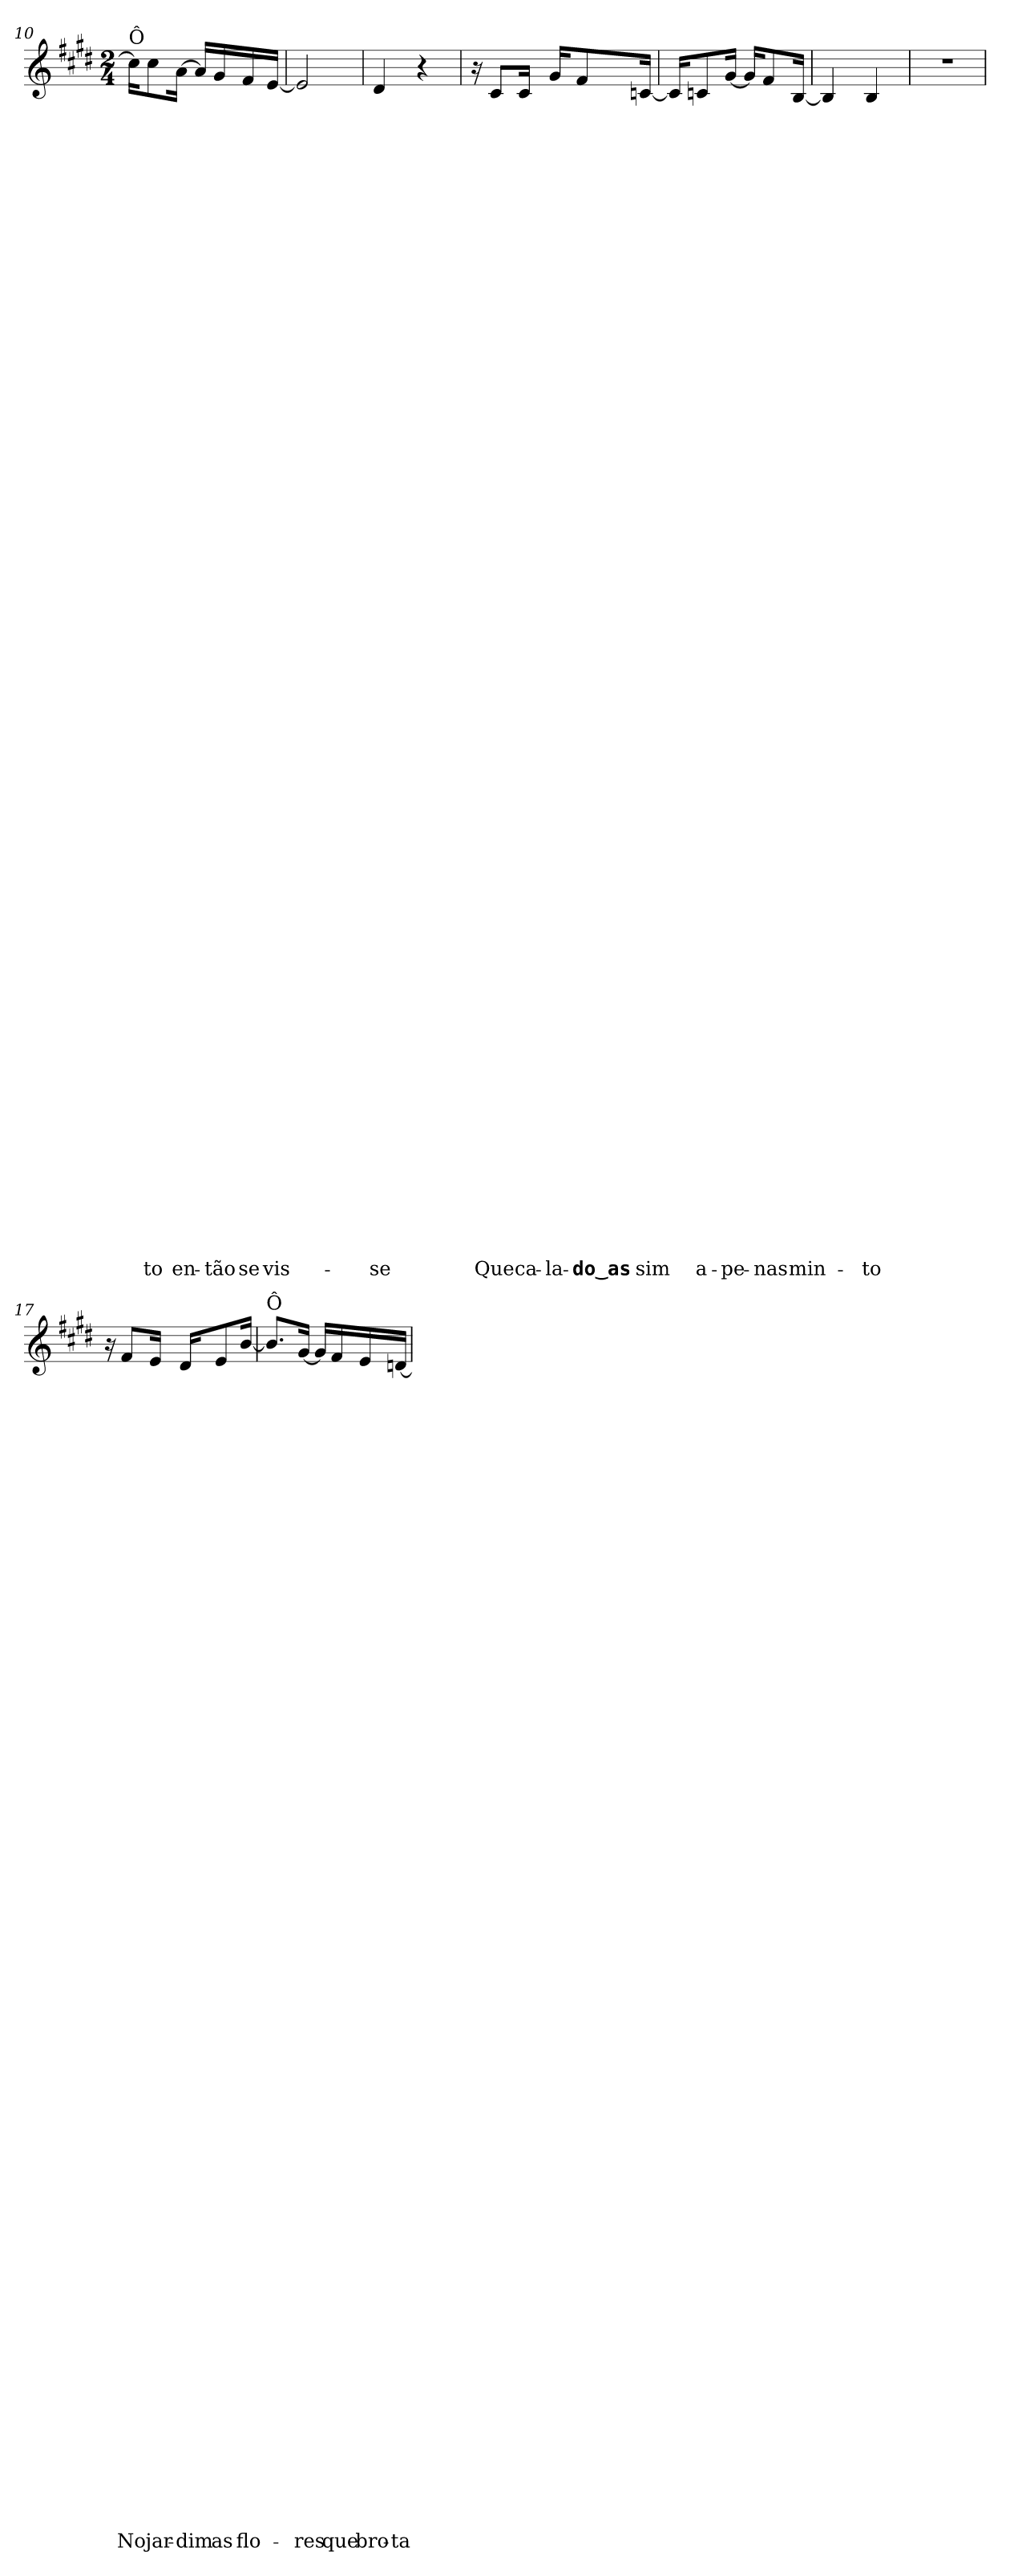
**kern	**text	**text	**text	**text	**text	**text	**text	**text	**text	**text	**text	**text	**text	**text	**text	**text	**text	**text	**text	**text	**text	**text	**text	**text	**text	**text	**text	**text	**text	**text	**text	**text	**text	**text	**text	**text	**text	**text	**text	**text	**text	**text	**text	**text	**text	**text	**text	**text	**text	**text	**text	**text	**text	**text	**text	**text	**text	**text	**text	**text	**text
*part1	*part1	*part1	*part1	*part1	*part1	*part1	*part1	*part1	*part1	*part1	*part1	*part1	*part1	*part1	*part1	*part1	*part1	*part1	*part1	*part1	*part1	*part1	*part1	*part1	*part1	*part1	*part1	*part1	*part1	*part1	*part1	*part1	*part1	*part1	*part1	*part1	*part1	*part1	*part1	*part1	*part1	*part1	*part1	*part1	*part1	*part1	*part1	*part1	*part1	*part1	*part1	*part1	*part1	*part1	*part1	*part1	*part1	*part1	*part1	*part1	*part1
*staff1	*staff1	*staff1	*staff1	*staff1	*staff1	*staff1	*staff1	*staff1	*staff1	*staff1	*staff1	*staff1	*staff1	*staff1	*staff1	*staff1	*staff1	*staff1	*staff1	*staff1	*staff1	*staff1	*staff1	*staff1	*staff1	*staff1	*staff1	*staff1	*staff1	*staff1	*staff1	*staff1	*staff1	*staff1	*staff1	*staff1	*staff1	*staff1	*staff1	*staff1	*staff1	*staff1	*staff1	*staff1	*staff1	*staff1	*staff1	*staff1	*staff1	*staff1	*staff1	*staff1	*staff1	*staff1	*staff1	*staff1	*staff1	*staff1	*staff1	*staff1	*staff1
*clefG2	*	*	*	*	*	*	*	*	*	*	*	*	*	*	*	*	*	*	*	*	*	*	*	*	*	*	*	*	*	*	*	*	*	*	*	*	*	*	*	*	*	*	*	*	*	*	*	*	*	*	*	*	*	*	*	*	*	*	*	*	*
*k[f#c#g#d#]	*	*	*	*	*	*	*	*	*	*	*	*	*	*	*	*	*	*	*	*	*	*	*	*	*	*	*	*	*	*	*	*	*	*	*	*	*	*	*	*	*	*	*	*	*	*	*	*	*	*	*	*	*	*	*	*	*	*	*	*	*
*E:	*	*	*	*	*	*	*	*	*	*	*	*	*	*	*	*	*	*	*	*	*	*	*	*	*	*	*	*	*	*	*	*	*	*	*	*	*	*	*	*	*	*	*	*	*	*	*	*	*	*	*	*	*	*	*	*	*	*	*	*	*
*M2/4	*	*	*	*	*	*	*	*	*	*	*	*	*	*	*	*	*	*	*	*	*	*	*	*	*	*	*	*	*	*	*	*	*	*	*	*	*	*	*	*	*	*	*	*	*	*	*	*	*	*	*	*	*	*	*	*	*	*	*	*	*
=10	=10	=10	=10	=10	=10	=10	=10	=10	=10	=10	=10	=10	=10	=10	=10	=10	=10	=10	=10	=10	=10	=10	=10	=10	=10	=10	=10	=10	=10	=10	=10	=10	=10	=10	=10	=10	=10	=10	=10	=10	=10	=10	=10	=10	=10	=10	=10	=10	=10	=10	=10	=10	=10	=10	=10	=10	=10	=10	=10	=10	=10
!LO:TX:a:t=Ô	!	!	!	!	!	!	!	!	!	!	!	!	!	!	!	!	!	!	!	!	!	!	!	!	!	!	!	!	!	!	!	!	!	!	!	!	!	!	!	!	!	!	!	!	!	!	!	!	!	!	!	!	!	!	!	!	!	!	!	!	!
16cc#\KL]	.	.	.	.	.	.	.	.	.	.	.	.	.	.	.	.	.	.	.	.	.	.	.	.	.	.	.	.	.	.	.	.	.	.	.	.	.	.	.	.	.	.	.	.	.	.	.	.	.	.	.	.	.	.	.	.	.	.	.	.	.
!	!	!	!	!	!	!	!	!	!	!	!	!	!	!	!	!	!	!	!	!	!	!	!	!	!	!	!	!	!	!	!	!	!	!	!	!	!	!	!	!	!	!	!	!	!	!	!	!	!	!	!	!	!	!	!	!	!	!	!	!	!LO:LY:b
8cc#\	.	.	.	.	.	.	.	.	.	.	.	.	.	.	.	.	.	.	.	.	.	.	.	.	.	.	.	.	.	.	.	.	.	.	.	.	.	.	.	.	.	.	.	.	.	.	.	.	.	.	.	.	.	.	.	.	.	.	.	.	-to
!	!	!	!	!	!	!	!	!	!	!	!	!	!	!	!	!	!	!	!	!	!	!	!	!	!	!	!	!	!	!	!	!	!	!	!	!	!	!	!	!	!	!	!	!	!	!	!	!	!	!	!	!	!	!	!	!	!	!	!	!	!LO:LY:b
[16a\Jk	.	.	.	.	.	.	.	.	.	.	.	.	.	.	.	.	.	.	.	.	.	.	.	.	.	.	.	.	.	.	.	.	.	.	.	.	.	.	.	.	.	.	.	.	.	.	.	.	.	.	.	.	.	.	.	.	.	.	.	.	en-
16a/LL]	.	.	.	.	.	.	.	.	.	.	.	.	.	.	.	.	.	.	.	.	.	.	.	.	.	.	.	.	.	.	.	.	.	.	.	.	.	.	.	.	.	.	.	.	.	.	.	.	.	.	.	.	.	.	.	.	.	.	.	.	.
!	!	!	!	!	!	!	!	!	!	!	!	!	!	!	!	!	!	!	!	!	!	!	!	!	!	!	!	!	!	!	!	!	!	!	!	!	!	!	!	!	!	!	!	!	!	!	!	!	!	!	!	!	!	!	!	!	!	!	!	!	!LO:LY:b
16g#/	.	.	.	.	.	.	.	.	.	.	.	.	.	.	.	.	.	.	.	.	.	.	.	.	.	.	.	.	.	.	.	.	.	.	.	.	.	.	.	.	.	.	.	.	.	.	.	.	.	.	.	.	.	.	.	.	.	.	.	.	-tão
!	!	!	!	!	!	!	!	!	!	!	!	!	!	!	!	!	!	!	!	!	!	!	!	!	!	!	!	!	!	!	!	!	!	!	!	!	!	!	!	!	!	!	!	!	!	!	!	!	!	!	!	!	!	!	!	!	!	!	!	!	!LO:LY:b
16f#/	.	.	.	.	.	.	.	.	.	.	.	.	.	.	.	.	.	.	.	.	.	.	.	.	.	.	.	.	.	.	.	.	.	.	.	.	.	.	.	.	.	.	.	.	.	.	.	.	.	.	.	.	.	.	.	.	.	.	.	.	se
!	!	!	!	!	!	!	!	!	!	!	!	!	!	!	!	!	!	!	!	!	!	!	!	!	!	!	!	!	!	!	!	!	!	!	!	!	!	!	!	!	!	!	!	!	!	!	!	!	!	!	!	!	!	!	!	!	!	!	!	!	!LO:LY:b
[16e/JJ	.	.	.	.	.	.	.	.	.	.	.	.	.	.	.	.	.	.	.	.	.	.	.	.	.	.	.	.	.	.	.	.	.	.	.	.	.	.	.	.	.	.	.	.	.	.	.	.	.	.	.	.	.	.	.	.	.	.	.	.	vis-
=11	=11	=11	=11	=11	=11	=11	=11	=11	=11	=11	=11	=11	=11	=11	=11	=11	=11	=11	=11	=11	=11	=11	=11	=11	=11	=11	=11	=11	=11	=11	=11	=11	=11	=11	=11	=11	=11	=11	=11	=11	=11	=11	=11	=11	=11	=11	=11	=11	=11	=11	=11	=11	=11	=11	=11	=11	=11	=11	=11	=11	=11
2e/]	.	.	.	.	.	.	.	.	.	.	.	.	.	.	.	.	.	.	.	.	.	.	.	.	.	.	.	.	.	.	.	.	.	.	.	.	.	.	.	.	.	.	.	.	.	.	.	.	.	.	.	.	.	.	.	.	.	.	.	.	.
=12	=12	=12	=12	=12	=12	=12	=12	=12	=12	=12	=12	=12	=12	=12	=12	=12	=12	=12	=12	=12	=12	=12	=12	=12	=12	=12	=12	=12	=12	=12	=12	=12	=12	=12	=12	=12	=12	=12	=12	=12	=12	=12	=12	=12	=12	=12	=12	=12	=12	=12	=12	=12	=12	=12	=12	=12	=12	=12	=12	=12	=12
!	!	!	!	!	!	!	!	!	!	!	!	!	!	!	!	!	!	!	!	!	!	!	!	!	!	!	!	!	!	!	!	!	!	!	!	!	!	!	!	!	!	!	!	!	!	!	!	!	!	!	!	!	!	!	!	!	!	!	!	!	!LO:LY:b
4d#/	.	.	.	.	.	.	.	.	.	.	.	.	.	.	.	.	.	.	.	.	.	.	.	.	.	.	.	.	.	.	.	.	.	.	.	.	.	.	.	.	.	.	.	.	.	.	.	.	.	.	.	.	.	.	.	.	.	.	.	.	-se
4r	.	.	.	.	.	.	.	.	.	.	.	.	.	.	.	.	.	.	.	.	.	.	.	.	.	.	.	.	.	.	.	.	.	.	.	.	.	.	.	.	.	.	.	.	.	.	.	.	.	.	.	.	.	.	.	.	.	.	.	.	.
!!LO:LB:g=z
=13	=13	=13	=13	=13	=13	=13	=13	=13	=13	=13	=13	=13	=13	=13	=13	=13	=13	=13	=13	=13	=13	=13	=13	=13	=13	=13	=13	=13	=13	=13	=13	=13	=13	=13	=13	=13	=13	=13	=13	=13	=13	=13	=13	=13	=13	=13	=13	=13	=13	=13	=13	=13	=13	=13	=13	=13	=13	=13	=13	=13	=13
16r	.	.	.	.	.	.	.	.	.	.	.	.	.	.	.	.	.	.	.	.	.	.	.	.	.	.	.	.	.	.	.	.	.	.	.	.	.	.	.	.	.	.	.	.	.	.	.	.	.	.	.	.	.	.	.	.	.	.	.	.	.
!	!	!	!	!	!	!	!	!	!	!	!	!	!	!	!	!	!	!	!	!	!	!	!	!	!	!	!	!	!	!	!	!	!	!	!	!	!	!	!	!	!	!	!	!	!	!	!	!	!	!	!	!	!	!	!	!	!	!	!	!	!LO:LY:b
8c#/L	.	.	.	.	.	.	.	.	.	.	.	.	.	.	.	.	.	.	.	.	.	.	.	.	.	.	.	.	.	.	.	.	.	.	.	.	.	.	.	.	.	.	.	.	.	.	.	.	.	.	.	.	.	.	.	.	.	.	.	.	Que
!	!	!	!	!	!	!	!	!	!	!	!	!	!	!	!	!	!	!	!	!	!	!	!	!	!	!	!	!	!	!	!	!	!	!	!	!	!	!	!	!	!	!	!	!	!	!	!	!	!	!	!	!	!	!	!	!	!	!	!	!	!LO:LY:b
16c#/Jk	.	.	.	.	.	.	.	.	.	.	.	.	.	.	.	.	.	.	.	.	.	.	.	.	.	.	.	.	.	.	.	.	.	.	.	.	.	.	.	.	.	.	.	.	.	.	.	.	.	.	.	.	.	.	.	.	.	.	.	.	ca-
!	!	!	!	!	!	!	!	!	!	!	!	!	!	!	!	!	!	!	!	!	!	!	!	!	!	!	!	!	!	!	!	!	!	!	!	!	!	!	!	!	!	!	!	!	!	!	!	!	!	!	!	!	!	!	!	!	!	!	!	!	!LO:LY:b
16g#/KL	.	.	.	.	.	.	.	.	.	.	.	.	.	.	.	.	.	.	.	.	.	.	.	.	.	.	.	.	.	.	.	.	.	.	.	.	.	.	.	.	.	.	.	.	.	.	.	.	.	.	.	.	.	.	.	.	.	.	.	.	-la-
!	!	!	!	!	!	!	!	!	!	!	!	!	!	!	!	!	!	!	!	!	!	!	!	!	!	!	!	!	!	!	!	!	!	!	!	!	!	!	!	!	!	!	!	!	!	!	!	!	!	!	!	!	!	!	!	!	!	!	!	!	!LO:LY:b
8f#/	.	.	.	.	.	.	.	.	.	.	.	.	.	.	.	.	.	.	.	.	.	.	.	.	.	.	.	.	.	.	.	.	.	.	.	.	.	.	.	.	.	.	.	.	.	.	.	.	.	.	.	.	.	.	.	.	.	.	.	.	-do‿as-
!	!	!	!	!	!	!	!	!	!	!	!	!	!	!	!	!	!	!	!	!	!	!	!	!	!	!	!	!	!	!	!	!	!	!	!	!	!	!	!	!	!	!	!	!	!	!	!	!	!	!	!	!	!	!	!	!	!	!	!	!	!LO:LY:b
[16cn/Jk	.	.	.	.	.	.	.	.	.	.	.	.	.	.	.	.	.	.	.	.	.	.	.	.	.	.	.	.	.	.	.	.	.	.	.	.	.	.	.	.	.	.	.	.	.	.	.	.	.	.	.	.	.	.	.	.	.	.	.	.	-sim
=14	=14	=14	=14	=14	=14	=14	=14	=14	=14	=14	=14	=14	=14	=14	=14	=14	=14	=14	=14	=14	=14	=14	=14	=14	=14	=14	=14	=14	=14	=14	=14	=14	=14	=14	=14	=14	=14	=14	=14	=14	=14	=14	=14	=14	=14	=14	=14	=14	=14	=14	=14	=14	=14	=14	=14	=14	=14	=14	=14	=14	=14
16c/KL]	.	.	.	.	.	.	.	.	.	.	.	.	.	.	.	.	.	.	.	.	.	.	.	.	.	.	.	.	.	.	.	.	.	.	.	.	.	.	.	.	.	.	.	.	.	.	.	.	.	.	.	.	.	.	.	.	.	.	.	.	.
!	!	!	!	!	!	!	!	!	!	!	!	!	!	!	!	!	!	!	!	!	!	!	!	!	!	!	!	!	!	!	!	!	!	!	!	!	!	!	!	!	!	!	!	!	!	!	!	!	!	!	!	!	!	!	!	!	!	!	!	!	!LO:LY:b
8cn/	.	.	.	.	.	.	.	.	.	.	.	.	.	.	.	.	.	.	.	.	.	.	.	.	.	.	.	.	.	.	.	.	.	.	.	.	.	.	.	.	.	.	.	.	.	.	.	.	.	.	.	.	.	.	.	.	.	.	.	.	a-
!	!	!	!	!	!	!	!	!	!	!	!	!	!	!	!	!	!	!	!	!	!	!	!	!	!	!	!	!	!	!	!	!	!	!	!	!	!	!	!	!	!	!	!	!	!	!	!	!	!	!	!	!	!	!	!	!	!	!	!	!	!LO:LY:b
[16g#/Jk	.	.	.	.	.	.	.	.	.	.	.	.	.	.	.	.	.	.	.	.	.	.	.	.	.	.	.	.	.	.	.	.	.	.	.	.	.	.	.	.	.	.	.	.	.	.	.	.	.	.	.	.	.	.	.	.	.	.	.	.	-pe-
16g#/KL]	.	.	.	.	.	.	.	.	.	.	.	.	.	.	.	.	.	.	.	.	.	.	.	.	.	.	.	.	.	.	.	.	.	.	.	.	.	.	.	.	.	.	.	.	.	.	.	.	.	.	.	.	.	.	.	.	.	.	.	.	.
!	!	!	!	!	!	!	!	!	!	!	!	!	!	!	!	!	!	!	!	!	!	!	!	!	!	!	!	!	!	!	!	!	!	!	!	!	!	!	!	!	!	!	!	!	!	!	!	!	!	!	!	!	!	!	!	!	!	!	!	!	!LO:LY:b
8f#/	.	.	.	.	.	.	.	.	.	.	.	.	.	.	.	.	.	.	.	.	.	.	.	.	.	.	.	.	.	.	.	.	.	.	.	.	.	.	.	.	.	.	.	.	.	.	.	.	.	.	.	.	.	.	.	.	.	.	.	.	-nas
!	!	!	!	!	!	!	!	!	!	!	!	!	!	!	!	!	!	!	!	!	!	!	!	!	!	!	!	!	!	!	!	!	!	!	!	!	!	!	!	!	!	!	!	!	!	!	!	!	!	!	!	!	!	!	!	!	!	!	!	!	!LO:LY:b
[16B/Jk	.	.	.	.	.	.	.	.	.	.	.	.	.	.	.	.	.	.	.	.	.	.	.	.	.	.	.	.	.	.	.	.	.	.	.	.	.	.	.	.	.	.	.	.	.	.	.	.	.	.	.	.	.	.	.	.	.	.	.	.	min-
=15	=15	=15	=15	=15	=15	=15	=15	=15	=15	=15	=15	=15	=15	=15	=15	=15	=15	=15	=15	=15	=15	=15	=15	=15	=15	=15	=15	=15	=15	=15	=15	=15	=15	=15	=15	=15	=15	=15	=15	=15	=15	=15	=15	=15	=15	=15	=15	=15	=15	=15	=15	=15	=15	=15	=15	=15	=15	=15	=15	=15	=15
4B/]	.	.	.	.	.	.	.	.	.	.	.	.	.	.	.	.	.	.	.	.	.	.	.	.	.	.	.	.	.	.	.	.	.	.	.	.	.	.	.	.	.	.	.	.	.	.	.	.	.	.	.	.	.	.	.	.	.	.	.	.	.
!	!	!	!	!	!	!	!	!	!	!	!	!	!	!	!	!	!	!	!	!	!	!	!	!	!	!	!	!	!	!	!	!	!	!	!	!	!	!	!	!	!	!	!	!	!	!	!	!	!	!	!	!	!	!	!	!	!	!	!	!	!LO:LY:b
4B/	.	.	.	.	.	.	.	.	.	.	.	.	.	.	.	.	.	.	.	.	.	.	.	.	.	.	.	.	.	.	.	.	.	.	.	.	.	.	.	.	.	.	.	.	.	.	.	.	.	.	.	.	.	.	.	.	.	.	.	.	-to
=16	=16	=16	=16	=16	=16	=16	=16	=16	=16	=16	=16	=16	=16	=16	=16	=16	=16	=16	=16	=16	=16	=16	=16	=16	=16	=16	=16	=16	=16	=16	=16	=16	=16	=16	=16	=16	=16	=16	=16	=16	=16	=16	=16	=16	=16	=16	=16	=16	=16	=16	=16	=16	=16	=16	=16	=16	=16	=16	=16	=16	=16
2r	.	.	.	.	.	.	.	.	.	.	.	.	.	.	.	.	.	.	.	.	.	.	.	.	.	.	.	.	.	.	.	.	.	.	.	.	.	.	.	.	.	.	.	.	.	.	.	.	.	.	.	.	.	.	.	.	.	.	.	.	.
=17	=17	=17	=17	=17	=17	=17	=17	=17	=17	=17	=17	=17	=17	=17	=17	=17	=17	=17	=17	=17	=17	=17	=17	=17	=17	=17	=17	=17	=17	=17	=17	=17	=17	=17	=17	=17	=17	=17	=17	=17	=17	=17	=17	=17	=17	=17	=17	=17	=17	=17	=17	=17	=17	=17	=17	=17	=17	=17	=17	=17	=17
16r	.	.	.	.	.	.	.	.	.	.	.	.	.	.	.	.	.	.	.	.	.	.	.	.	.	.	.	.	.	.	.	.	.	.	.	.	.	.	.	.	.	.	.	.	.	.	.	.	.	.	.	.	.	.	.	.	.	.	.	.	.
!	!	!	!	!	!	!	!	!	!	!	!	!	!	!	!	!	!	!	!	!	!	!	!	!	!	!	!	!	!	!	!	!	!	!	!	!	!	!	!	!	!	!	!	!	!	!	!	!	!	!	!	!	!	!	!	!	!	!	!	!	!LO:LY:b
8f#/L	.	.	.	.	.	.	.	.	.	.	.	.	.	.	.	.	.	.	.	.	.	.	.	.	.	.	.	.	.	.	.	.	.	.	.	.	.	.	.	.	.	.	.	.	.	.	.	.	.	.	.	.	.	.	.	.	.	.	.	.	No
!	!	!	!	!	!	!	!	!	!	!	!	!	!	!	!	!	!	!	!	!	!	!	!	!	!	!	!	!	!	!	!	!	!	!	!	!	!	!	!	!	!	!	!	!	!	!	!	!	!	!	!	!	!	!	!	!	!	!	!	!	!LO:LY:b
16e/Jk	.	.	.	.	.	.	.	.	.	.	.	.	.	.	.	.	.	.	.	.	.	.	.	.	.	.	.	.	.	.	.	.	.	.	.	.	.	.	.	.	.	.	.	.	.	.	.	.	.	.	.	.	.	.	.	.	.	.	.	.	jar-
!	!	!	!	!	!	!	!	!	!	!	!	!	!	!	!	!	!	!	!	!	!	!	!	!	!	!	!	!	!	!	!	!	!	!	!	!	!	!	!	!	!	!	!	!	!	!	!	!	!	!	!	!	!	!	!	!	!	!	!	!	!LO:LY:b
16d#/KL	.	.	.	.	.	.	.	.	.	.	.	.	.	.	.	.	.	.	.	.	.	.	.	.	.	.	.	.	.	.	.	.	.	.	.	.	.	.	.	.	.	.	.	.	.	.	.	.	.	.	.	.	.	.	.	.	.	.	.	.	-dim
!	!	!	!	!	!	!	!	!	!	!	!	!	!	!	!	!	!	!	!	!	!	!	!	!	!	!	!	!	!	!	!	!	!	!	!	!	!	!	!	!	!	!	!	!	!	!	!	!	!	!	!	!	!	!	!	!	!	!	!	!	!LO:LY:b
8e/	.	.	.	.	.	.	.	.	.	.	.	.	.	.	.	.	.	.	.	.	.	.	.	.	.	.	.	.	.	.	.	.	.	.	.	.	.	.	.	.	.	.	.	.	.	.	.	.	.	.	.	.	.	.	.	.	.	.	.	.	as
!	!	!	!	!	!	!	!	!	!	!	!	!	!	!	!	!	!	!	!	!	!	!	!	!	!	!	!	!	!	!	!	!	!	!	!	!	!	!	!	!	!	!	!	!	!	!	!	!	!	!	!	!	!	!	!	!	!	!	!	!	!LO:LY:b
[16b/Jk	.	.	.	.	.	.	.	.	.	.	.	.	.	.	.	.	.	.	.	.	.	.	.	.	.	.	.	.	.	.	.	.	.	.	.	.	.	.	.	.	.	.	.	.	.	.	.	.	.	.	.	.	.	.	.	.	.	.	.	.	flo-
=18	=18	=18	=18	=18	=18	=18	=18	=18	=18	=18	=18	=18	=18	=18	=18	=18	=18	=18	=18	=18	=18	=18	=18	=18	=18	=18	=18	=18	=18	=18	=18	=18	=18	=18	=18	=18	=18	=18	=18	=18	=18	=18	=18	=18	=18	=18	=18	=18	=18	=18	=18	=18	=18	=18	=18	=18	=18	=18	=18	=18	=18
!LO:TX:a:t=Ô	!	!	!	!	!	!	!	!	!	!	!	!	!	!	!	!	!	!	!	!	!	!	!	!	!	!	!	!	!	!	!	!	!	!	!	!	!	!	!	!	!	!	!	!	!	!	!	!	!	!	!	!	!	!	!	!	!	!	!	!	!
8.b/L]	.	.	.	.	.	.	.	.	.	.	.	.	.	.	.	.	.	.	.	.	.	.	.	.	.	.	.	.	.	.	.	.	.	.	.	.	.	.	.	.	.	.	.	.	.	.	.	.	.	.	.	.	.	.	.	.	.	.	.	.	.
!	!	!	!	!	!	!	!	!	!	!	!	!	!	!	!	!	!	!	!	!	!	!	!	!	!	!	!	!	!	!	!	!	!	!	!	!	!	!	!	!	!	!	!	!	!	!	!	!	!	!	!	!	!	!	!	!	!	!	!	!	!LO:LY:b
[16g#/Jk	.	.	.	.	.	.	.	.	.	.	.	.	.	.	.	.	.	.	.	.	.	.	.	.	.	.	.	.	.	.	.	.	.	.	.	.	.	.	.	.	.	.	.	.	.	.	.	.	.	.	.	.	.	.	.	.	.	.	.	.	-res
16g#/LL]	.	.	.	.	.	.	.	.	.	.	.	.	.	.	.	.	.	.	.	.	.	.	.	.	.	.	.	.	.	.	.	.	.	.	.	.	.	.	.	.	.	.	.	.	.	.	.	.	.	.	.	.	.	.	.	.	.	.	.	.	.
!	!	!	!	!	!	!	!	!	!	!	!	!	!	!	!	!	!	!	!	!	!	!	!	!	!	!	!	!	!	!	!	!	!	!	!	!	!	!	!	!	!	!	!	!	!	!	!	!	!	!	!	!	!	!	!	!	!	!	!	!	!LO:LY:b
16f#/	.	.	.	.	.	.	.	.	.	.	.	.	.	.	.	.	.	.	.	.	.	.	.	.	.	.	.	.	.	.	.	.	.	.	.	.	.	.	.	.	.	.	.	.	.	.	.	.	.	.	.	.	.	.	.	.	.	.	.	.	que
!	!	!	!	!	!	!	!	!	!	!	!	!	!	!	!	!	!	!	!	!	!	!	!	!	!	!	!	!	!	!	!	!	!	!	!	!	!	!	!	!	!	!	!	!	!	!	!	!	!	!	!	!	!	!	!	!	!	!	!	!	!LO:LY:b
16e/	.	.	.	.	.	.	.	.	.	.	.	.	.	.	.	.	.	.	.	.	.	.	.	.	.	.	.	.	.	.	.	.	.	.	.	.	.	.	.	.	.	.	.	.	.	.	.	.	.	.	.	.	.	.	.	.	.	.	.	.	bro-
!	!	!	!	!	!	!	!	!	!	!	!	!	!	!	!	!	!	!	!	!	!	!	!	!	!	!	!	!	!	!	!	!	!	!	!	!	!	!	!	!	!	!	!	!	!	!	!	!	!	!	!	!	!	!	!	!	!	!	!	!	!LO:LY:b
[16dn/JJ	.	.	.	.	.	.	.	.	.	.	.	.	.	.	.	.	.	.	.	.	.	.	.	.	.	.	.	.	.	.	.	.	.	.	.	.	.	.	.	.	.	.	.	.	.	.	.	.	.	.	.	.	.	.	.	.	.	.	.	.	-ta-
=	=	=	=	=	=	=	=	=	=	=	=	=	=	=	=	=	=	=	=	=	=	=	=	=	=	=	=	=	=	=	=	=	=	=	=	=	=	=	=	=	=	=	=	=	=	=	=	=	=	=	=	=	=	=	=	=	=	=	=	=	=
*-	*-	*-	*-	*-	*-	*-	*-	*-	*-	*-	*-	*-	*-	*-	*-	*-	*-	*-	*-	*-	*-	*-	*-	*-	*-	*-	*-	*-	*-	*-	*-	*-	*-	*-	*-	*-	*-	*-	*-	*-	*-	*-	*-	*-	*-	*-	*-	*-	*-	*-	*-	*-	*-	*-	*-	*-	*-	*-	*-	*-	*-
